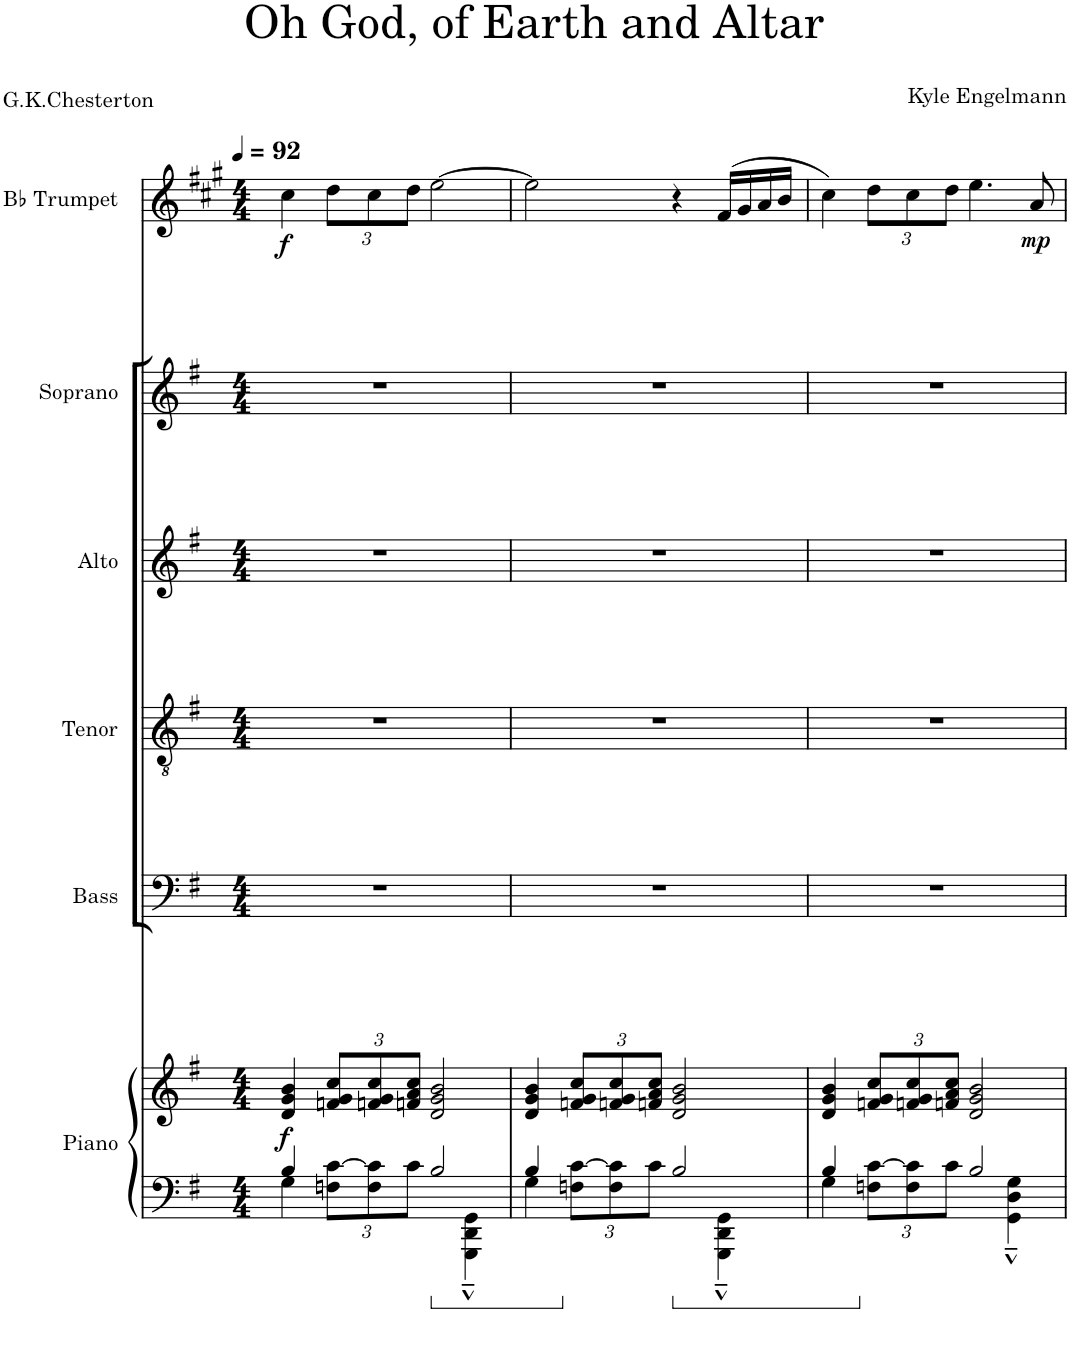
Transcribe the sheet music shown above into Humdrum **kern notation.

**kern	**kern	**dynam	**kern	**kern	**kern	**kern	**kern	**dynam
*part6	*part6	*part6	*part5	*part4	*part3	*part2	*part1	*part1
*staff7	*staff6	*staff6/7	*staff5	*staff4	*staff3	*staff2	*staff1	*staff1
*I"Piano	*	*	*I"Bass	*I"Tenor	*I"Alto	*I"Soprano	*I"Bb Trumpet	*
*I'Pno.	*	*	*I'B.	*I'T.	*I'A.	*I'S.	*I'Bb Tpt.	*
*clefF4	*clefG2	*	*clefF4	*clefGv2	*clefG2	*clefG2	*clefG2	*
*	*	*	*	*	*	*	*Trd1c2	*
*k[f#]	*k[f#]	*	*k[f#]	*k[f#]	*k[f#]	*k[f#]	*k[f#c#g#]	*
*M4/4	*M4/4	*	*M4/4	*M4/4	*M4/4	*M4/4	*M4/4	*
*MM92	*MM92	*	*MM92	*MM92	*MM92	*MM92	*MM92	*
=1	=1	=1	=1	=1	=1	=1	=1	=1
*^	*	*	*	*	*	*	*	*
!	!	!	!LO:DY:b	!	!	!	!	!	!LO:DY:b
4B/	4G\	4d/ 4g/ 4b/	f	1r	1r	1r	1r	4cc#\	f
*Xbrackettup	*	*Xbrackettup	*	*	*	*	*	*Xbrackettup	*
12Fn\ [12c\L	2ryy	12fn/ 12g/ 12cc/L	.	.	.	.	.	12dd\L	.
12F\ 12c\]	.	12fn/ 12g/ 12cc/	.	.	.	.	.	12cc#\	.
12c\J	.	12fn/ 12a/ 12cc/J	.	.	.	.	.	12dd\J	.
2B/	.	2d/ 2g/ 2b/	.	.	.	.	.	[2ee\	.
.	4GGG\~^^ 4DD\~^^ 4GG\~^^	.	.	.	.	.	.	.	.
=2	=2	=2	=2	=2	=2	=2	=2	=2	=2
4B/	4G\	4d/ 4g/ 4b/	.	1r	1r	1r	1r	2ee\]	.
12Fn\ [12c\L	2ryy	12fn/ 12g/ 12cc/L	.	.	.	.	.	.	.
12F\ 12c\]	.	12fn/ 12g/ 12cc/	.	.	.	.	.	.	.
12c\J	.	12fn/ 12a/ 12cc/J	.	.	.	.	.	.	.
2B/	.	2d/ 2g/ 2b/	.	.	.	.	.	4r	.
.	4GGG\~^^ 4DD\~^^ 4GG\~^^	.	.	.	.	.	.	(16f#/LL	.
.	.	.	.	.	.	.	.	16g#/	.
.	.	.	.	.	.	.	.	16a/	.
.	.	.	.	.	.	.	.	16b/JJ	.
=3	=3	=3	=3	=3	=3	=3	=3	=3	=3
4B/	4G\	4d/ 4g/ 4b/	.	1r	1r	1r	1r	4cc#\)	.
12Fn\ [12c\L	2ryy	12fn/ 12g/ 12cc/L	.	.	.	.	.	12dd\L	.
12F\ 12c\]	.	12fn/ 12g/ 12cc/	.	.	.	.	.	12cc#\	.
12c\J	.	12fn/ 12a/ 12cc/J	.	.	.	.	.	12dd\J	.
2B/	.	2d/ 2g/ 2b/	.	.	.	.	.	4.ee\	.
.	4GG\~^^ 4D\~^^ 4G\~^^	.	.	.	.	.	.	.	.
!	!	!	!	!	!	!	!	!	!LO:DY:b
.	.	.	.	.	.	.	.	8a/	mp
*v	*v	*	*	*	*	*	*	*	*
=	=	=	=	=	=	=	=	=
*-	*-	*-	*-	*-	*-	*-	*-	*-
